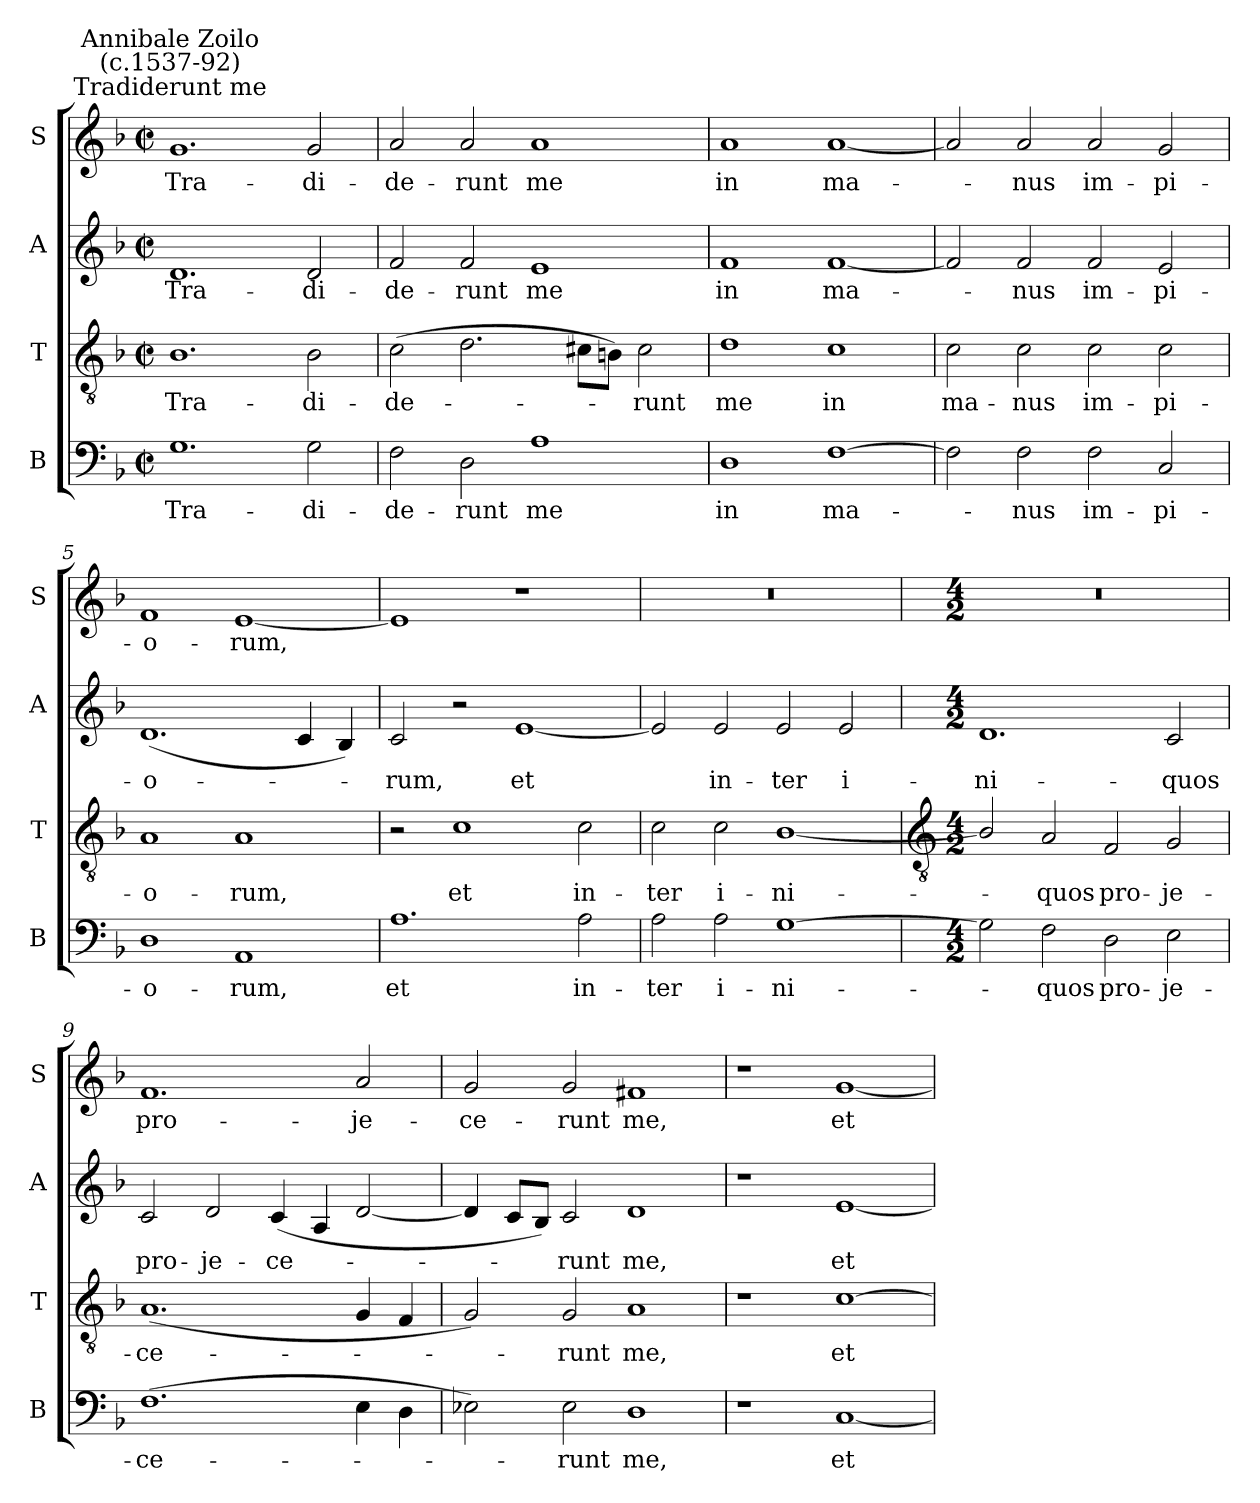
**kern	**text	**kern	**text	**kern	**text	**kern	**text
*part4	*part4	*part3	*part3	*part2	*part2	*part1	*part1
*staff4	*staff4	*staff3	*staff3	*staff2	*staff2	*staff1	*staff1
*I"B	*	*I"T	*	*I"A	*	*I"S	*
*I'B	*	*I'T	*	*I'A	*	*I'S	*
*clefF4	*	*clefGv2	*	*clefG2	*	*clefG2	*
*k[b-]	*	*k[b-]	*	*k[b-]	*	*k[b-]	*
*F:	*	*F:	*	*F:	*	*F:	*
*M4/2	*	*M4/2	*	*M4/2	*	*M4/2	*
*met(c|)	*	*met(c|)	*	*met(c|)	*	*met(c|)	*
=1	=1	=1	=1	=1	=1	=1	=1
!	!	!	!	!	!	!LO:TX:a:cj:t=Tradiderunt me	!
!	!	!	!	!	!	!LO:TX:a:cj:t=Annibale Zoilo\n(c.1537-92)	!
!	!LO:LY:b	!	!LO:LY:b	!	!LO:LY:b	!	!LO:LY:b
1.G	Tra-	1.B-	Tra-	1.d	Tra-	1.g	Tra-
!	!LO:LY:b	!	!LO:LY:b	!	!LO:LY:b	!	!LO:LY:b
2G	-di-	2B-	-di-	2d	-di-	2g	-di-
=2	=2	=2	=2	=2	=2	=2	=2
!	!LO:LY:b	!	!LO:LY:b	!	!LO:LY:b	!	!LO:LY:b
2F	-de-	(>2c	-de-	2f	-de-	2a	-de-
!	!LO:LY:b	!	!	!	!LO:LY:b	!	!LO:LY:b
2D	-runt	2.d	.	2f	-runt	2a	-runt
!	!LO:LY:b	!	!	!	!LO:LY:b	!	!LO:LY:b
1A	me	.	.	1e	me	1a	me
.	.	8c#L	.	.	.	.	.
.	.	8BJ)	.	.	.	.	.
!	!	!	!LO:LY:b	!	!	!	!
.	.	2c#	runt	.	.	.	.
=3	=3	=3	=3	=3	=3	=3	=3
!	!LO:LY:b	!	!LO:LY:b	!	!LO:LY:b	!	!LO:LY:b
1D	in	1d	me	1f	in	1a	in
!	!LO:LY:b	!	!LO:LY:b	!	!LO:LY:b	!	!LO:LY:b
[1F	ma-	1c	in	[1f	ma-	[1a	ma-
=4	=4	=4	=4	=4	=4	=4	=4
!	!	!	!LO:LY:b	!	!	!	!
2F]	.	2c	ma-	2f]	.	2a]	.
!	!LO:LY:b	!	!LO:LY:b	!	!LO:LY:b	!	!LO:LY:b
2F	nus	2c	-nus	2f	nus	2a	nus
!	!LO:LY:b	!	!LO:LY:b	!	!LO:LY:b	!	!LO:LY:b
2F	im-	2c	im-	2f	im-	2a	im-
!	!LO:LY:b	!	!LO:LY:b	!	!LO:LY:b	!	!LO:LY:b
2C	-pi-	2c	-pi-	2e	-pi-	2g	-pi-
=5	=5	=5	=5	=5	=5	=5	=5
!	!LO:LY:b	!	!LO:LY:b	!	!LO:LY:b	!	!LO:LY:b
1D	-o-	1A	-o-	(<1.d	-o-	1f	-o-
!	!LO:LY:b	!	!LO:LY:b	!	!	!	!LO:LY:b
1AA	-rum,	1A	-rum,	.	.	[1e	-rum,
.	.	.	.	4c	.	.	.
.	.	.	.	4B-)	.	.	.
=6	=6	=6	=6	=6	=6	=6	=6
!	!LO:LY:b	!	!	!	!LO:LY:b	!	!
1.A	et	2r	.	2c	rum,	1e]	.
!	!	!	!LO:LY:b	!	!	!	!
.	.	1c	et	2r	.	.	.
!	!	!	!	!	!LO:LY:b	!	!
.	.	.	.	[1e	et	1r	.
!	!LO:LY:b	!	!LO:LY:b	!	!	!	!
2A	in-	2c	in-	.	.	.	.
=7	=7	=7	=7	=7	=7	=7	=7
!	!LO:LY:b	!	!LO:LY:b	!	!	!	!
2A	-ter	2c	-ter	2e]	.	0r	.
!	!LO:LY:b	!	!LO:LY:b	!	!LO:LY:b	!	!
2A	i-	2c	i-	2e	in-	.	.
!	!LO:LY:b	!	!LO:LY:b	!	!LO:LY:b	!	!
[1G	-ni-	[1B-/	-ni-	2e	-ter	.	.
!	!	!	!	!	!LO:LY:b	!	!
.	.	.	.	2e	i-	.	.
!!LO:LB:g=z
=8	=8	=8	=8	=8	=8	=8	=8
*	*	*clefGv2	*	*	*	*	*
*M4/2	*	*M4/2	*	*M4/2	*	*M4/2	*
!	!	!	!	!	!LO:LY:b	!	!
2G]	.	2B-/]	.	1.d	-ni-	0r	.
!	!LO:LY:b	!	!LO:LY:b	!	!	!	!
2F	quos	2A	quos	.	.	.	.
!	!LO:LY:b	!	!LO:LY:b	!	!	!	!
2D	pro-	2F	pro-	.	.	.	.
!	!LO:LY:b	!	!LO:LY:b	!	!LO:LY:b	!	!
2E	-je-	2G	-je-	2c	-quos	.	.
=9	=9	=9	=9	=9	=9	=9	=9
!	!LO:LY:b	!	!LO:LY:b	!	!LO:LY:b	!	!LO:LY:b
(>1.F	-ce-	(<1.A	-ce-	2c	pro-	1.f	pro-
!	!	!	!	!	!LO:LY:b	!	!
.	.	.	.	2d	-je-	.	.
!	!	!	!	!	!LO:LY:b	!	!
.	.	.	.	(<4c	-ce-	.	.
.	.	.	.	4A	.	.	.
!	!	!	!	!	!	!	!LO:LY:b
4E	.	4G	.	[2d	.	2a	-je-
4D	.	4F	.	.	.	.	.
=10	=10	=10	=10	=10	=10	=10	=10
!	!	!	!	!	!	!	!LO:LY:b
2E-X)	.	2G)	.	4d]	.	2g	-ce-
.	.	.	.	8cL	.	.	.
.	.	.	.	8B-J)	.	.	.
!	!LO:LY:b	!	!LO:LY:b	!	!LO:LY:b	!	!LO:LY:b
2E-	runt	2G	runt	2c	runt	2g	-runt
!	!LO:LY:b	!	!LO:LY:b	!	!LO:LY:b	!	!LO:LY:b
1D	me,	1A	me,	1d	me,	1f#X	me,
=11	=11	=11	=11	=11	=11	=11	=11
1r	.	1r	.	1r	.	1r	.
!	!LO:LY:b	!	!LO:LY:b	!	!LO:LY:b	!	!LO:LY:b
[1C	et	[1c	et	[1e	et	[1g	et
=	=	=	=	=	=	=	=
*-	*-	*-	*-	*-	*-	*-	*-
